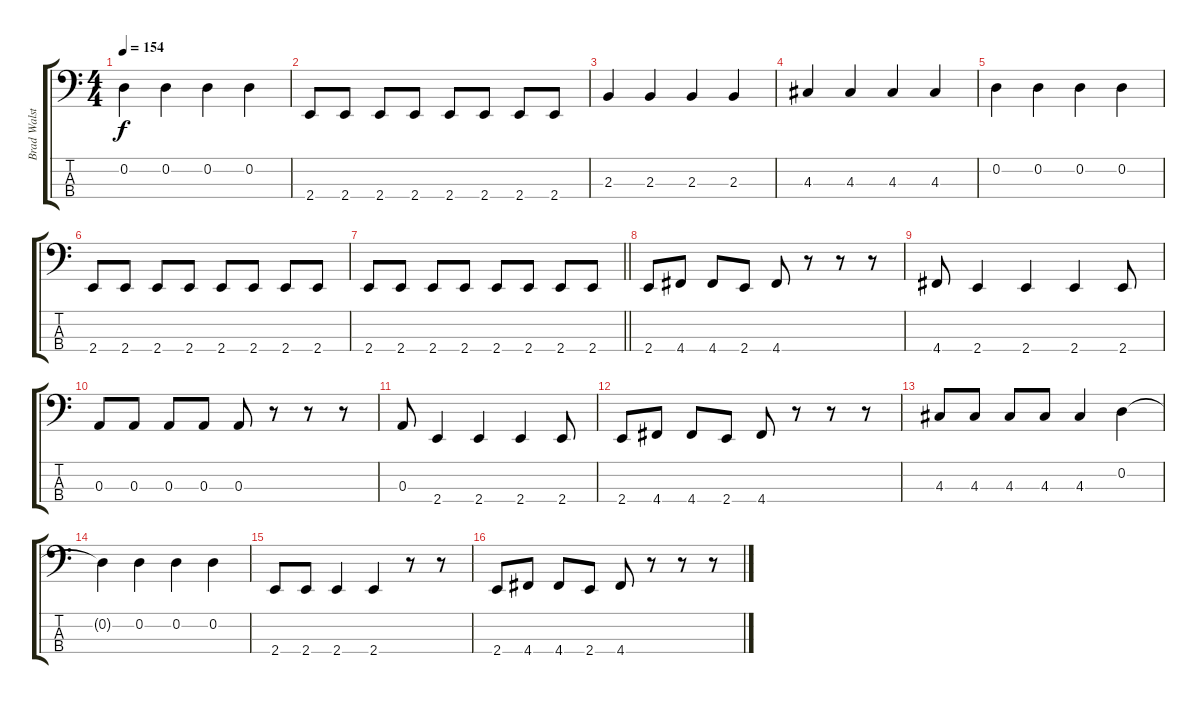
\track ("Brad Walst" "Brad Walst") {instrument electricbassfinger}
\staff {score tabs}
\tuning (G2 D2 A1 D1) {hide}
\ts (4 4)
\tempo 154
\clef f4
\ks c
0.2.4{dy f} 0.2.4 0.2.4 0.2.4 |
2.4.8 2.4.8 2.4.8 2.4.8 2.4.8 2.4.8 2.4.8 2.4.8 |
2.3.4 2.3.4 2.3.4 2.3.4 |
4.3.4 4.3.4 4.3.4 4.3.4 |
0.2.4 0.2.4 0.2.4 0.2.4 |
2.4.8 2.4.8 2.4.8 2.4.8 2.4.8 2.4.8 2.4.8 2.4.8 |
\barLineRight lightlight
2.4.8 2.4.8 2.4.8 2.4.8 2.4.8 2.4.8 2.4.8 2.4.8 |
\section ("" "")
2.4.8 4.4.8 4.4.8 2.4.8 4.4.8 r.8 r.8 r.8 |
4.4.8 2.4.4 2.4.4 2.4.4 2.4.8 |
0.3.8 0.3.8 0.3.8 0.3.8 0.3.8 r.8 r.8 r.8 |
0.3.8 2.4.4 2.4.4 2.4.4 2.4.8 |
2.4.8 4.4.8 4.4.8 2.4.8 4.4.8 r.8 r.8 r.8 |
4.3.8 4.3.8 4.3.8 4.3.8 4.3.4 0.2.4 |
0.2{t}.4 0.2.4 0.2.4 0.2.4 |
2.4.8 2.4.8 2.4.4 2.4.4 r.8 r.8 |
2.4.8 4.4.8 4.4.8 2.4.8 4.4.8 r.8 r.8 r.8
